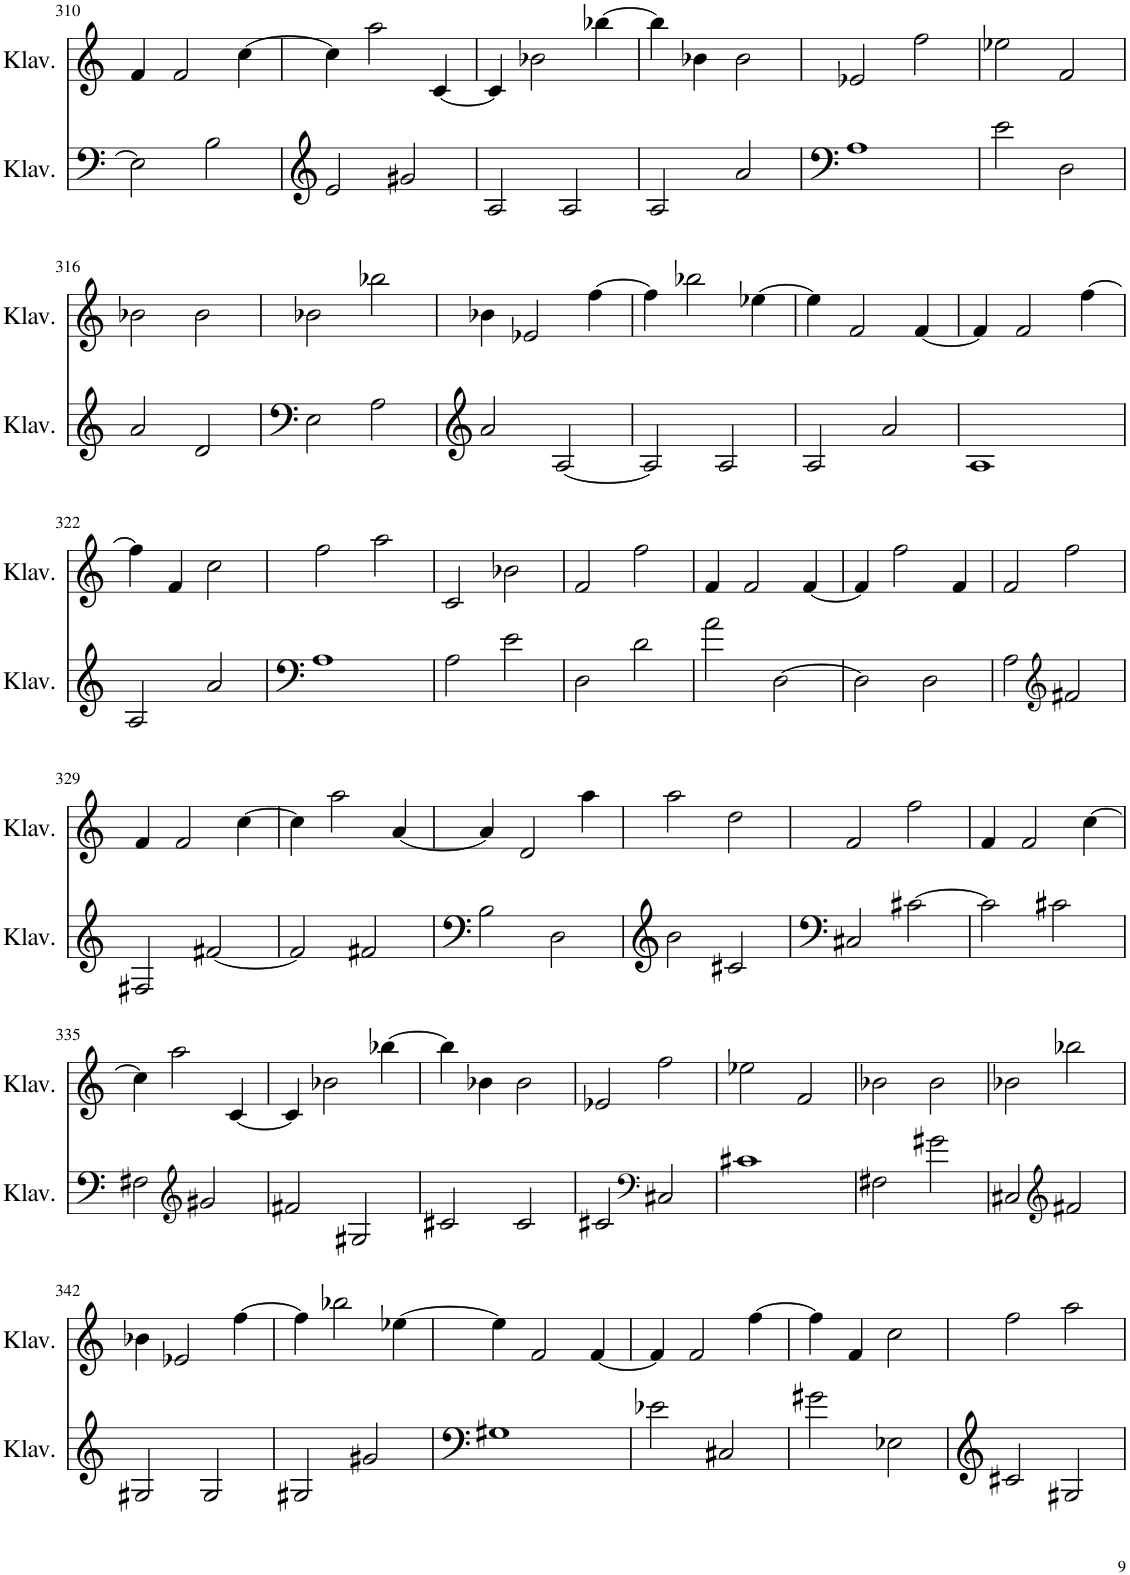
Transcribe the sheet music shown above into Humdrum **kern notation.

**kern	**kern
*part2	*part1
*staff2	*staff1
*I"Klavier	*I"Klavier
*I'Klav.	*I'Klav.
!!LO:PB:g=z
*clefF4	*clefG2
*k[]	*k[]
*M4/4	*M4/4
=310	=310
2E\]	4f/
.	2f/
2B\	.
.	[4cc\
=311	=311
2e/	4cc\]
.	2aa\
2g#X/	.
.	[4c/
=312	=312
2A/	4c/]
.	2b-X\
2A/	.
.	[4bb-X\
=313	=313
2A/	4bb-\]
.	4b-X\
2a/	2b-\
=314	=314
1A	2e-X/
.	2ff\
=315	=315
2e\	2ee-X\
2D\	2f/
!!LO:LB:g=z
=316	=316
2a/	2b-X\
2d/	2b-\
=317	=317
2E\	2b-X\
2A\	2bb-X\
=318	=318
2a/	4b-X\
.	2e-X/
[2A/	.
.	[4ff\
=319	=319
2A/]	4ff\]
.	2bb-X\
2A/	.
.	[4ee-X\
=320	=320
2A/	4ee-\]
.	2f/
2a/	.
.	[4f/
=321	=321
1A	4f/]
.	2f/
.	[4ff\
!!LO:LB:g=z
=322	=322
2A/	4ff\]
.	4f/
2a/	2cc\
=323	=323
1A	2ff\
.	2aa\
=324	=324
2A\	2c/
2e\	2b-X\
=325	=325
2D\	2f/
2d\	2ff\
=326	=326
2a\	4f/
.	2f/
[2D\	.
.	[4f/
=327	=327
2D\]	4f/]
.	2ff\
2D\	.
.	4f/
=328	=328
2A\	2f/
*clefG2	*
2f#X/	2ff\
!!LO:LB:g=z
=329	=329
2F#X/	4f/
.	2f/
[2f#X/	.
.	[4cc\
=330	=330
2f#/]	4cc\]
.	2aa\
2f#X/	.
.	[4a/
=331	=331
2B\	4a/]
.	2d/
2D\	.
.	4aa\
=332	=332
2b\	2aa\
2c#X/	2dd\
=333	=333
2C#X/	2f/
[2c#X\	2ff\
=334	=334
2c#\]	4f/
.	2f/
2c#X\	.
.	[4cc\
!!LO:LB:g=z
=335	=335
2F#X\	4cc\]
.	2aa\
*clefG2	*
2g#X/	.
.	[4c/
=336	=336
2f#X/	4c/]
.	2b-X\
2G#X/	.
.	[4bb-X\
=337	=337
2c#X/	4bb-\]
.	4b-X\
2c#/	2b-\
=338	=338
2c#X/	2e-X/
*clefF4	*
2C#X/	2ff\
=339	=339
1c#X	2ee-X\
.	2f/
=340	=340
2F#X\	2b-X\
2g#X\	2b-\
=341	=341
2C#X/	2b-X\
*clefG2	*
2f#X/	2bb-X\
!!LO:LB:g=z
=342	=342
2G#X/	4b-X\
.	2e-X/
2G#/	.
.	[4ff\
=343	=343
2G#X/	4ff\]
.	2bb-X\
2g#X/	.
.	[4ee-X\
=344	=344
1G#X	4ee-\]
.	2f/
.	[4f/
=345	=345
2e-X\	4f/]
.	2f/
2C#X/	.
.	[4ff\
=346	=346
2g#X\	4ff\]
.	4f/
2E-X\	2cc\
=347	=347
2c#X/	2ff\
2G#X/	2aa\
=	=
*-	*-
